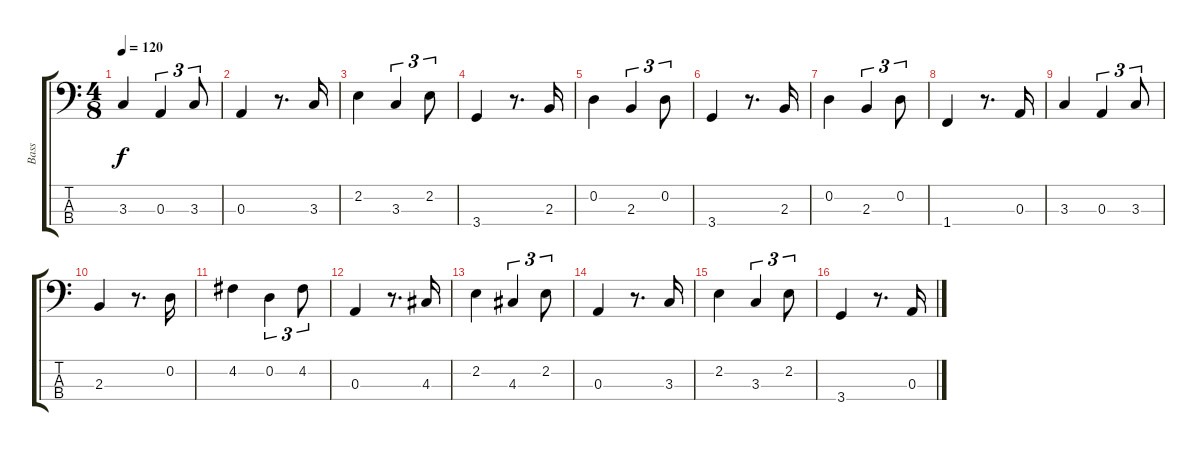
\track ("Bass" "Bass") {instrument electricbassfinger}
\staff {score tabs}
\tuning (G2 D2 A1 E1) {hide}
\ts (4 8)
\tempo 120
\clef f4
\ks c
3.3.4{dy f} 0.3.4{tu (3 2)} 3.3.8{tu (3 2)} |
0.3.4 r.8{d} 3.3.16 |
2.2.4 3.3.4{tu (3 2)} 2.2.8{tu (3 2)} |
3.4.4 r.8{d} 2.3.16 |
0.2.4 2.3.4{tu (3 2)} 0.2.8{tu (3 2)} |
3.4.4 r.8{d} 2.3.16 |
0.2.4 2.3.4{tu (3 2)} 0.2.8{tu (3 2)} |
1.4.4 r.8{d} 0.3.16 |
3.3.4 0.3.4{tu (3 2)} 3.3.8{tu (3 2)} |
2.3.4 r.8{d} 0.2.16 |
4.2.4 0.2.4{tu (3 2)} 4.2.8{tu (3 2)} |
0.3.4 r.8{d} 4.3.16 |
2.2.4 4.3.4{tu (3 2)} 2.2.8{tu (3 2)} |
0.3.4 r.8{d} 3.3.16 |
2.2.4 3.3.4{tu (3 2)} 2.2.8{tu (3 2)} |
3.4.4 r.8{d} 0.3.16
